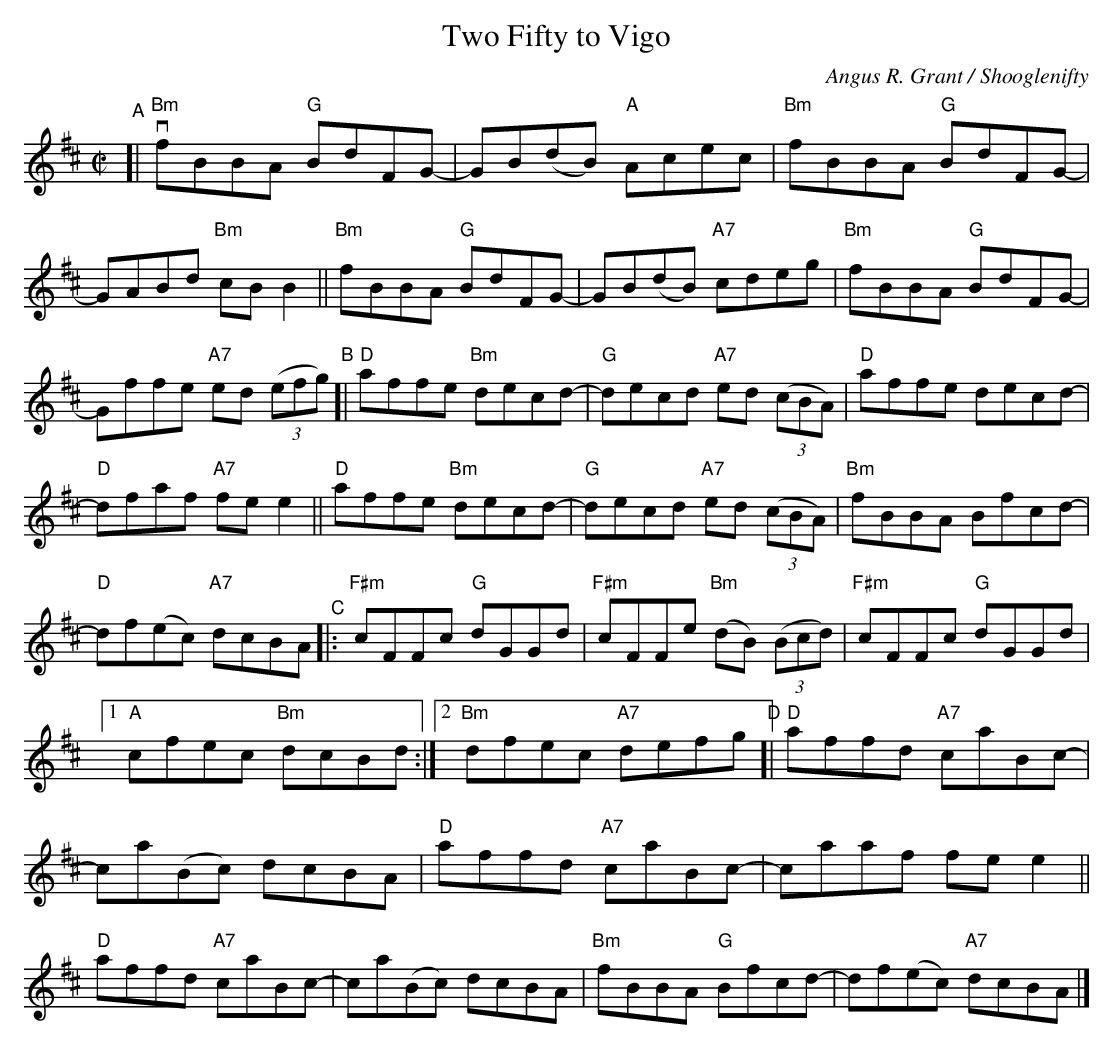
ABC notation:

X:1
T: Two Fifty to Vigo
C: Angus R. Grant / Shooglenifty
M: C|
L: 1/8
K: Bm	% and D
"^A"[|\
"Bm"vfBBA "G"BdFG- | GB(dB)  "A"Acec | "Bm"fBBA "G"BdFG- | GABd "Bm"cBB2 ||
"Bm" fBBA "G"BdFG- | GB(dB) "A7"cdeg | "Bm"fBBA "G"BdFG- | Gffe "A7"ed (3(efg) "^B"[|\
"D"affe "Bm"decd- | "G"decd "A7"ed (3(cBA) |  "D"affe decd- | "D"dfaf "A7"fee2 ||
"D"affe "Bm"decd- | "G"decd "A7"ed (3(cBA) | "Bm"fBBA Bfcd- | "D"df(ec) "A7"dcBA "^C"|:\
"F#m"cFFc "G"dGGd | "F#m"cFFe "Bm"(dB) (3(Bcd) | "F#m"cFFc "G"dGGd |[1 "A"cfec "Bm"dcBd :|[2 "Bm"dfec "A7"defg "^D"[|\
"D"affd "A7"caBc- | ca(Bc) dcBA | "D"affd "A7"caBc- | caaf fee2 ||
"D"affd "A7"caBc- | ca(Bc) dcBA | "Bm"fBBA "G"Bfcd- | df(ec) "A7"dcBA |]
